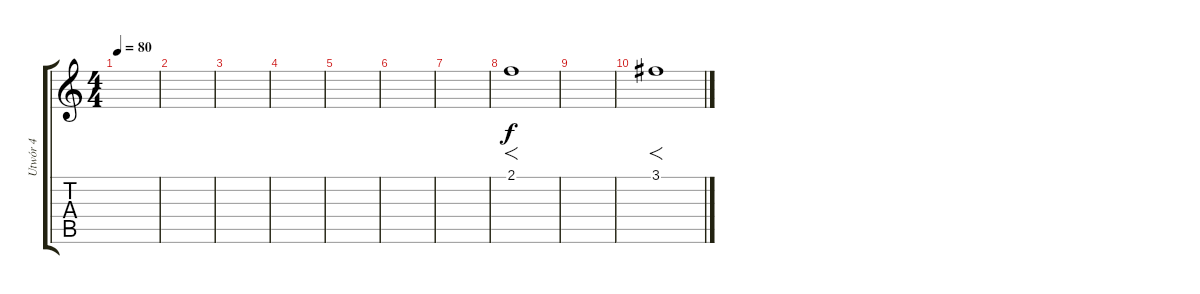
\track ("Utwór 4" "Utwór 4") {instrument overdrivenguitar}
\staff {score tabs}
\tuning (Eb4 Bb3 Gb3 Db3 Ab2 Eb2) {hide}
\ts (4 4)
\tempo 80
\clef g2
\ks c
|
|
|
|
|
|
|
2.1.1{f} |
|
3.1.1{f}
